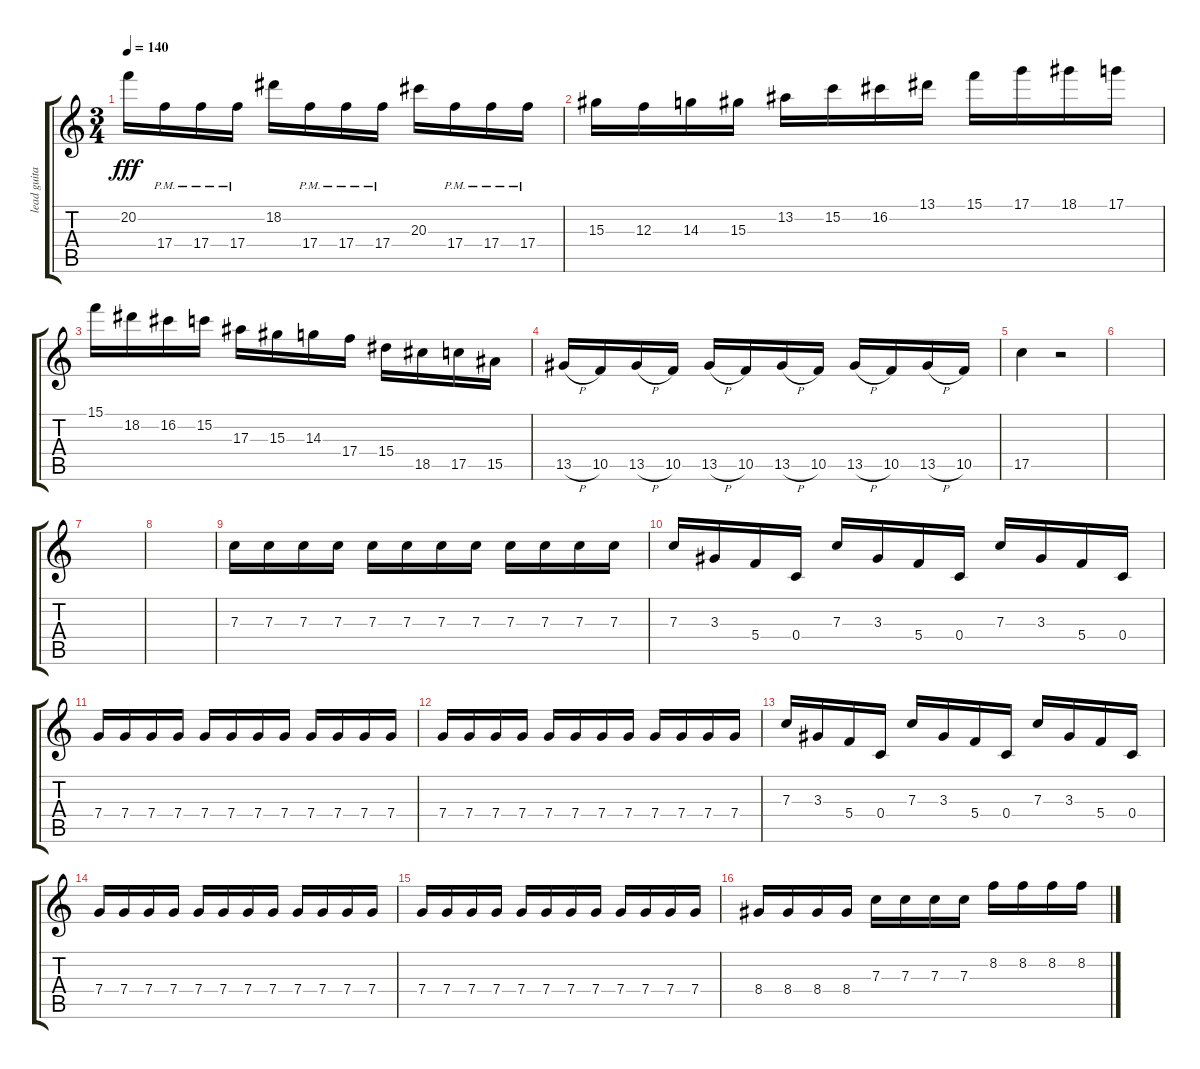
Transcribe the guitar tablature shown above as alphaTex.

\track ("lead guitar" "lead guita") {instrument distortionguitar}
\staff {score tabs}
\tuning (D4 A3 F3 C3 G2 C2) {hide}
\ts (3 4)
\tempo 140
\clef g2
\ks c
20.2.16{dy fff} 17.4{pm}.16 17.4{pm}.16 17.4{pm}.16 18.2.16 17.4{pm}.16 17.4{pm}.16 17.4{pm}.16 20.3.16 17.4{pm}.16 17.4{pm}.16 17.4{pm}.16 |
15.3.16 12.3.16 14.3.16 15.3.16 13.2.16 15.2.16 16.2.16 13.1.16 15.1.16 17.1.16 18.1.16 17.1.16 |
15.1.16 18.2.16 16.2.16 15.2.16 17.3.16 15.3.16 14.3.16 17.4.16 15.4.16 18.5.16 17.5.16 15.5.16 |
13.5{h}.16 10.5.16 13.5{h}.16 10.5.16 13.5{h}.16 10.5.16 13.5{h}.16 10.5.16 13.5{h}.16 10.5.16 13.5{h}.16 10.5.16 |
17.5.4 r.2 |
|
|
|
7.3.16 7.3.16 7.3.16 7.3.16 7.3.16 7.3.16 7.3.16 7.3.16 7.3.16 7.3.16 7.3.16 7.3.16 |
7.3.16 3.3.16 5.4.16 0.4.16 7.3.16 3.3.16 5.4.16 0.4.16 7.3.16 3.3.16 5.4.16 0.4.16 |
7.4.16 7.4.16 7.4.16 7.4.16 7.4.16 7.4.16 7.4.16 7.4.16 7.4.16 7.4.16 7.4.16 7.4.16 |
7.4.16 7.4.16 7.4.16 7.4.16 7.4.16 7.4.16 7.4.16 7.4.16 7.4.16 7.4.16 7.4.16 7.4.16 |
7.3.16 3.3.16 5.4.16 0.4.16 7.3.16 3.3.16 5.4.16 0.4.16 7.3.16 3.3.16 5.4.16 0.4.16 |
7.4.16 7.4.16 7.4.16 7.4.16 7.4.16 7.4.16 7.4.16 7.4.16 7.4.16 7.4.16 7.4.16 7.4.16 |
7.4.16 7.4.16 7.4.16 7.4.16 7.4.16 7.4.16 7.4.16 7.4.16 7.4.16 7.4.16 7.4.16 7.4.16 |
8.4.16 8.4.16 8.4.16 8.4.16 7.3.16 7.3.16 7.3.16 7.3.16 8.2.16 8.2.16 8.2.16 8.2.16
